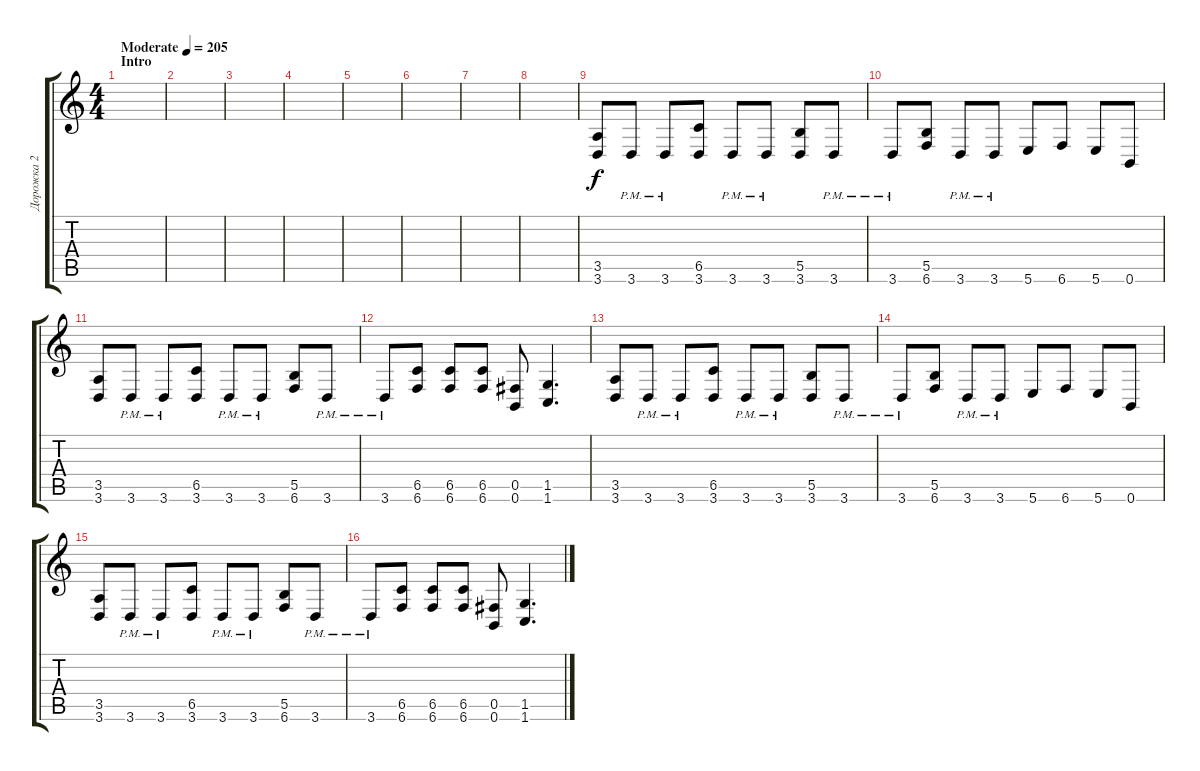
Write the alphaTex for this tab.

\track ("Дорожка 2" "Дорожка 2") {instrument overdrivenguitar}
\staff {score tabs}
\tuning (Db4 Ab3 E3 B2 Gb2 B1) {hide}
\ts (4 4)
\section ("" "Intro")
\tempo (205 "Moderate")
\clef g2
\ks c
|
|
|
|
|
|
|
|
(3.5 3.6).8 3.6{pm}.8 3.6{pm}.8 (6.5 3.6).8 3.6{pm}.8 3.6{pm}.8 (5.5 3.6).8 3.6{pm}.8 |
3.6{pm}.8 (5.5 6.6).8 3.6{pm}.8 3.6{pm}.8 5.6.8 6.6.8 5.6.8 0.6.8 |
(3.5 3.6).8 3.6{pm}.8 3.6{pm}.8 (6.5 3.6).8 3.6{pm}.8 3.6{pm}.8 (5.5 6.6).8 3.6{pm}.8 |
3.6{pm}.8 (6.5 6.6).8 (6.5 6.6).8 (6.5 6.6).8 (0.5 0.6).8 (1.5 1.6).4{d} |
(3.5 3.6).8 3.6{pm}.8 3.6{pm}.8 (6.5 3.6).8 3.6{pm}.8 3.6{pm}.8 (5.5 3.6).8 3.6{pm}.8 |
3.6{pm}.8 (5.5 6.6).8 3.6{pm}.8 3.6{pm}.8 5.6.8 6.6.8 5.6.8 0.6.8 |
(3.5 3.6).8 3.6{pm}.8 3.6{pm}.8 (6.5 3.6).8 3.6{pm}.8 3.6{pm}.8 (5.5 6.6).8 3.6{pm}.8 |
3.6{pm}.8 (6.5 6.6).8 (6.5 6.6).8 (6.5 6.6).8 (0.5 0.6).8 (1.5 1.6).4{d}
